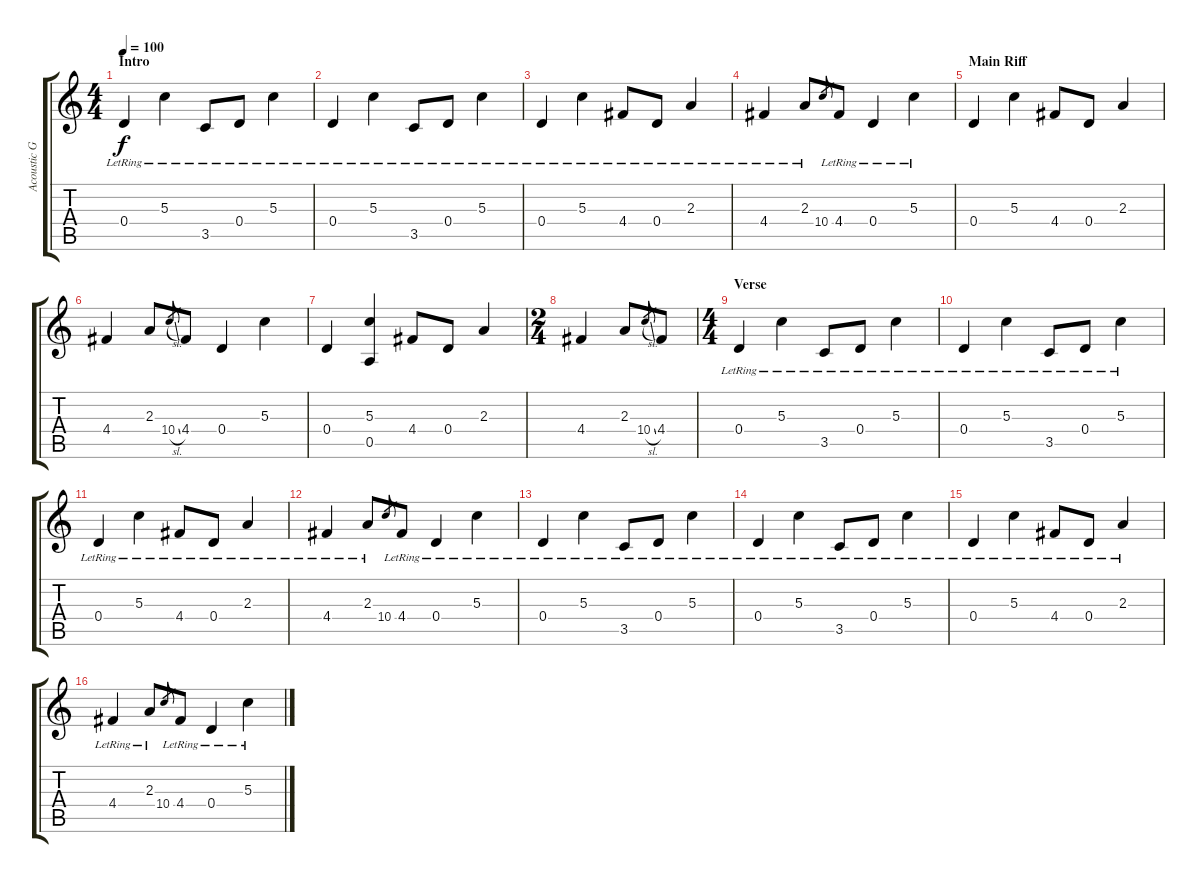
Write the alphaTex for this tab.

\track ("Acoustic Guitar" "Acoustic G") {instrument acousticguitarnylon}
\staff {score tabs}
\tuning (E4 B3 G3 D3 A2 D2) {hide}
\ts (4 4)
\section ("" "Intro")
\tempo 100
\clef g2
\ks c
0.4{lr}.4{dy f instrument acousticguitarnylon} 5.3{lr}.4 3.5{lr}.8 0.4{lr}.8 5.3{lr}.4 |
0.4{lr}.4 5.3{lr}.4 3.5{lr}.8 0.4{lr}.8 5.3{lr}.4 |
0.4{lr}.4 5.3{lr}.4 4.4{lr}.8 0.4{lr}.8 2.3{lr}.4 |
4.4{lr}.4 2.3{lr}.8 10.4.8{gr} 4.4{lr}.8 0.4{lr}.4 5.3{lr}.4 |
\section ("" "Main Riff")
0.4.4 5.3.4 4.4.8 0.4.8 2.3.4 |
4.4.4 2.3.8 10.4{sl}.8{gr} 4.4.8 0.4.4 5.3.4 |
0.4.4 (5.3 0.5).4 4.4.8 0.4.8 2.3.4 |
\ts (2 4)
4.4.4 2.3.8 10.4{sl}.8{gr} 4.4.8 |
\ts (4 4)
\section ("" "Verse")
0.4{lr}.4 5.3{lr}.4 3.5{lr}.8 0.4{lr}.8 5.3{lr}.4 |
0.4{lr}.4 5.3{lr}.4 3.5{lr}.8 0.4{lr}.8 5.3{lr}.4 |
0.4{lr}.4 5.3{lr}.4 4.4{lr}.8 0.4{lr}.8 2.3{lr}.4 |
4.4{lr}.4 2.3{lr}.8 10.4.8{gr} 4.4{lr}.8 0.4{lr}.4 5.3{lr}.4 |
0.4{lr}.4 5.3{lr}.4 3.5{lr}.8 0.4{lr}.8 5.3{lr}.4 |
0.4{lr}.4 5.3{lr}.4 3.5{lr}.8 0.4{lr}.8 5.3{lr}.4 |
0.4{lr}.4 5.3{lr}.4 4.4{lr}.8 0.4{lr}.8 2.3{lr}.4 |
4.4{lr}.4 2.3{lr}.8 10.4.8{gr} 4.4{lr}.8 0.4{lr}.4 5.3{lr}.4
